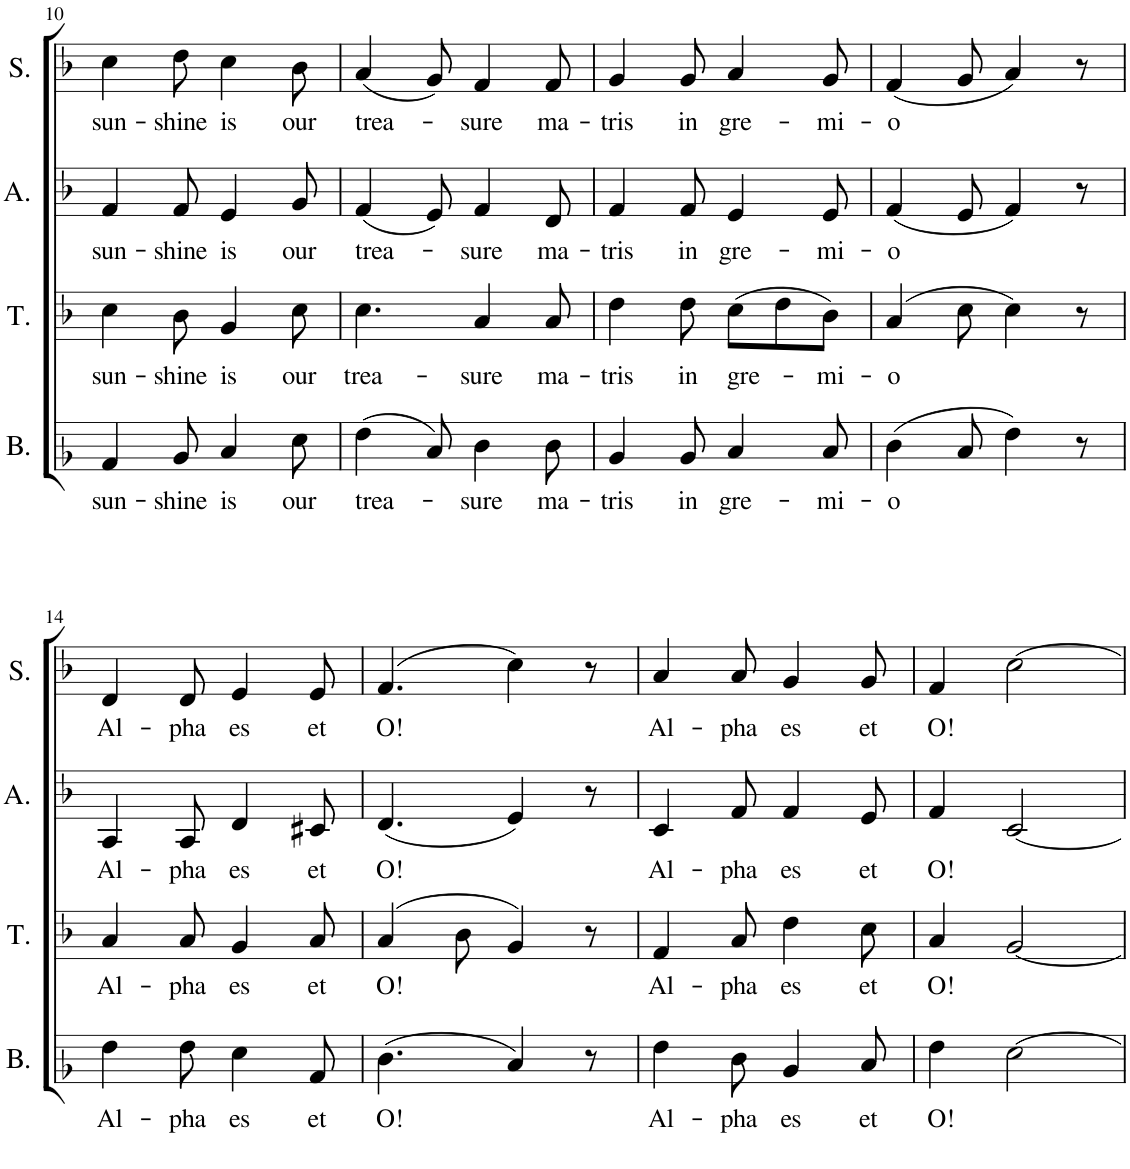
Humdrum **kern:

**kern	**text	**kern	**text	**kern	**text	**kern	**text
*part4	*part4	*part3	*part3	*part2	*part2	*part1	*part1
*staff4	*staff4	*staff3	*staff3	*staff2	*staff2	*staff1	*staff1
*I"B.	*	*I"T.	*	*I"A.	*	*I"S.	*
*I'B.	*	*I'T.	*	*I'A.	*	*I'S.	*
!!LO:PB:g=z
*clefF4	*	*clefGv2	*	*clefG2	*	*clefG2	*
*k[b-]	*	*k[b-]	*	*k[b-]	*	*k[b-]	*
*M6/8	*	*M6/8	*	*M6/8	*	*M6/8	*
=10	=10	=10	=10	=10	=10	=10	=10
!	!LO:LY:b	!	!LO:LY:b	!	!LO:LY:b	!	!LO:LY:b
4AA/	sun-	4c\	sun-	4f/	sun-	4cc\	sun-
!	!LO:LY:b	!	!LO:LY:b	!	!LO:LY:b	!	!LO:LY:b
8BB-/	-shine	8B-\	-shine	8f/	-shine	8dd\	-shine
!	!LO:LY:b	!	!LO:LY:b	!	!LO:LY:b	!	!LO:LY:b
4C/	is	4G/	is	4e/	is	4cc\	is
!	!LO:LY:b	!	!LO:LY:b	!	!LO:LY:b	!	!LO:LY:b
8E\	our	8c\	our	8g/	our	8b-\	our
=11	=11	=11	=11	=11	=11	=11	=11
!	!LO:LY:b	!	!LO:LY:b	!	!LO:LY:b	!	!LO:LY:b
(4F\	trea-	4.c\	trea-	(4f/	trea-	(4a/	trea-
8C/)	.	.	.	8e/)	.	8g/)	.
!	!LO:LY:b	!	!LO:LY:b	!	!LO:LY:b	!	!LO:LY:b
4D\	-sure	4A/	-sure	4f/	-sure	4f/	-sure
!	!LO:LY:b	!	!LO:LY:b	!	!LO:LY:b	!	!LO:LY:b
8D\	ma-	8A/	ma-	8d/	ma-	8f/	ma-
=12	=12	=12	=12	=12	=12	=12	=12
!	!LO:LY:b	!	!LO:LY:b	!	!LO:LY:b	!	!LO:LY:b
4BB-/	-tris	4d\	-tris	4f/	-tris	4g/	-tris
!	!LO:LY:b	!	!LO:LY:b	!	!LO:LY:b	!	!LO:LY:b
8BB-/	in	8d\	in	8f/	in	8g/	in
!	!LO:LY:b	!	!LO:LY:b	!	!LO:LY:b	!	!LO:LY:b
4C/	gre-	(8c\L	gre-	4e/	gre-	4a/	gre-
.	.	8d\	.	.	.	.	.
!	!LO:LY:b	!	!LO:LY:b	!	!LO:LY:b	!	!LO:LY:b
8C/	-mi-	8B-\J)	-mi-	8e/	-mi-	8g/	-mi-
=13	=13	=13	=13	=13	=13	=13	=13
!	!LO:LY:b	!	!LO:LY:b	!	!LO:LY:b	!	!LO:LY:b
(4D\	-o	(4A/	-o	(4f/	-o	(4f/	-o
8C/	.	8c\	.	8e/	.	8g/	.
4F\)	.	4c\)	.	4f/)	.	4a/)	.
8r	.	8r	.	8r	.	8r	.
!!LO:LB:g=z
=14	=14	=14	=14	=14	=14	=14	=14
!	!LO:LY:b	!	!LO:LY:b	!	!LO:LY:b	!	!LO:LY:b
4F\	Al-	4A/	Al-	4A/	Al-	4d/	Al-
!	!LO:LY:b	!	!LO:LY:b	!	!LO:LY:b	!	!LO:LY:b
8F\	-pha	8A/	-pha	8A/	-pha	8d/	-pha
!	!LO:LY:b	!	!LO:LY:b	!	!LO:LY:b	!	!LO:LY:b
4E\	es	4G/	es	4d/	es	4e/	es
!	!LO:LY:b	!	!LO:LY:b	!	!LO:LY:b	!	!LO:LY:b
8AA/	et	8A/	et	8c#X/	et	8e/	et
=15	=15	=15	=15	=15	=15	=15	=15
!	!LO:LY:b	!	!LO:LY:b	!	!LO:LY:b	!	!LO:LY:b
(4.D\	O!	(4A/	O!	(4.d/	O!	(4.f/	O!
.	.	8B-\	.	.	.	.	.
4C/)	.	4G/)	.	4e/)	.	4cc\)	.
8r	.	8r	.	8r	.	8r	.
=16	=16	=16	=16	=16	=16	=16	=16
!	!LO:LY:b	!	!LO:LY:b	!	!LO:LY:b	!	!LO:LY:b
4F\	Al-	4F/	Al-	4c/	Al-	4a/	Al-
!	!LO:LY:b	!	!LO:LY:b	!	!LO:LY:b	!	!LO:LY:b
8D\	-pha	8A/	-pha	8f/	-pha	8a/	-pha
!	!LO:LY:b	!	!LO:LY:b	!	!LO:LY:b	!	!LO:LY:b
4BB-/	es	4d\	es	4f/	es	4g/	es
!	!LO:LY:b	!	!LO:LY:b	!	!LO:LY:b	!	!LO:LY:b
8C/	et	8c\	et	8e/	et	8g/	et
=17	=17	=17	=17	=17	=17	=17	=17
!	!LO:LY:b	!	!LO:LY:b	!	!LO:LY:b	!	!LO:LY:b
4F\	O!	4A/	O!	4f/	O!	4f/	O!
[2E\	.	[2G/	.	[2c/	.	[2cc\	.
=	=	=	=	=	=	=	=
*-	*-	*-	*-	*-	*-	*-	*-
